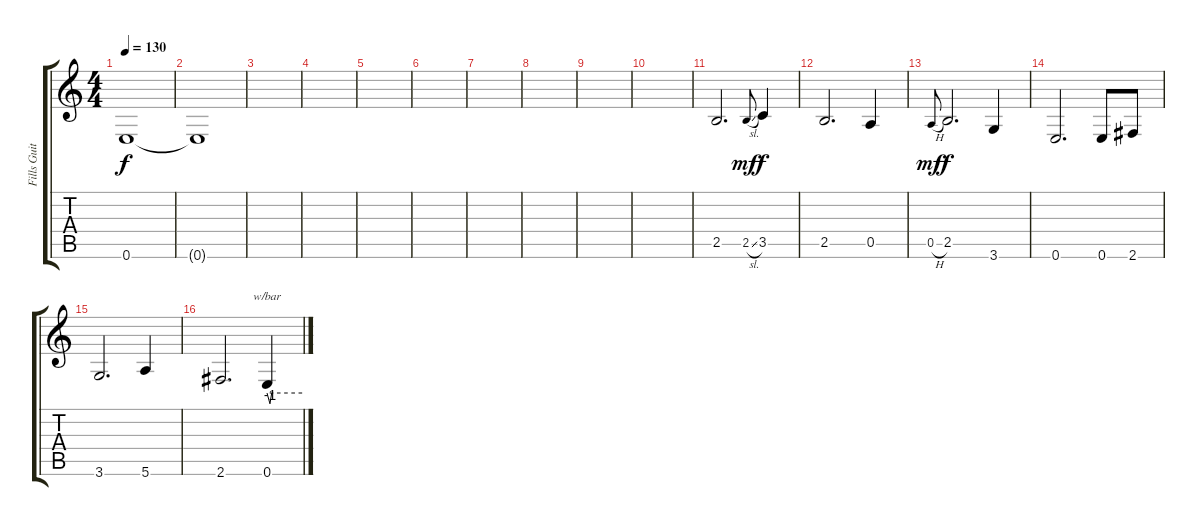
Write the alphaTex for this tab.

\track ("Fills Guitar 2" "Fills Guit") {instrument overdrivenguitar}
\staff {score tabs}
\tuning (E4 B3 G3 D3 A2 E2) {hide}
\ts (4 4)
\tempo 130
\clef g2
\ks c
0.6{t}.1{dy f} |
0.6{t}.1 |
|
|
|
|
|
|
|
|
2.5.2{d} 2.5{sl}.8{gr onbeat dy mf} 3.5.4{dy f} |
2.5.2{d} 0.5.4 |
0.5{h}.8{gr onbeat dy mf} 2.5.2{d dy f} 3.6.4 |
0.6.2{d} 0.6.8 2.6.8 |
3.6.2{d} 5.6.4 |
2.6.2{d} 0.6.4{tbe (custom default 0 0 5 -4 8 0 60 0)}
